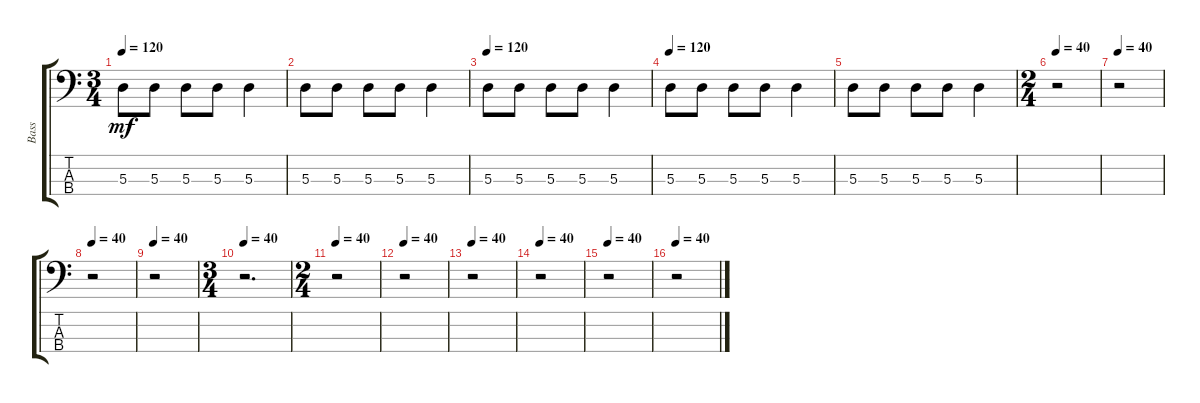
\track ("Bass" "Bass") {instrument electricbassfinger}
\staff {score tabs}
\tuning (G2 D2 A1 E1) {hide}
\ts (3 4)
\tempo 120
\clef f4
\ks c
5.3.8{dy mf} 5.3.8 5.3.8 5.3.8 5.3.4 |
5.3.8 5.3.8 5.3.8 5.3.8 5.3.4 |
\tempo 120
5.3.8 5.3.8 5.3.8 5.3.8 5.3.4 |
\tempo 120
5.3.8 5.3.8 5.3.8 5.3.8 5.3.4 |
5.3.8 5.3.8 5.3.8 5.3.8 5.3.4 |
\ts (2 4)
\tempo 40
r.2 |
\tempo 40
r.2 |
\tempo 40
r.2 |
\tempo 40
r.2 |
\ts (3 4)
\tempo 40
r.2{d} |
\ts (2 4)
\tempo 40
r.2 |
\tempo 40
r.2 |
\tempo 40
r.2 |
\tempo 40
r.2 |
\tempo 40
r.2 |
\tempo 40
r.2
